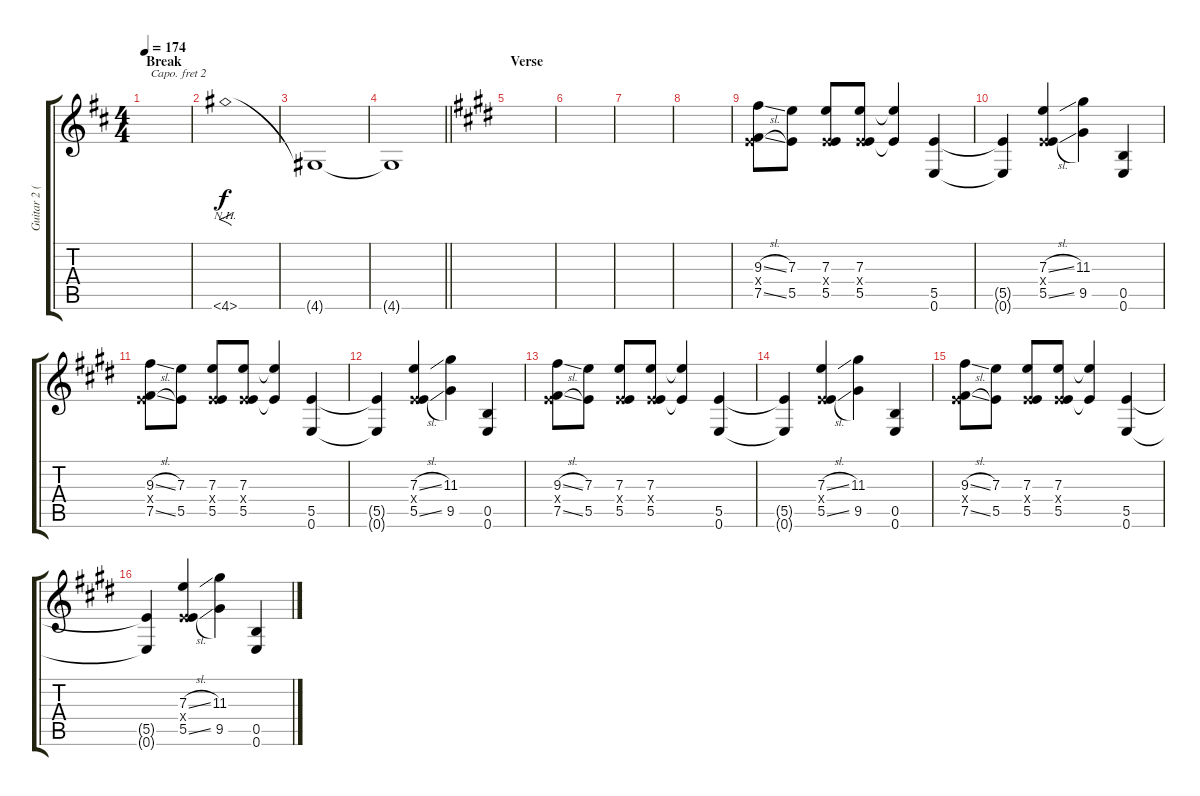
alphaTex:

\track ("Guitar 2 (Drop D, Capo 2)" "Guitar 2 (") {instrument distortionguitar}
\staff {score tabs}
\capo 2
\tuning (E4 B3 G3 D3 A2 D2) {hide}
\ts (4 4)
\section ("" "Break")
\tempo 174
\clef g2
\ks d
|
4.6{nh}.1{f dy f} |
4.6{t}.1 |
\barLineRight lightlight
4.6{t}.1 |
\section ("" "Verse")
\ks e
|
|
|
|
(9.3{sl} 0.4{x} 7.5{sl}).8 (7.3 5.5).8 (7.3 0.4{x} 5.5).8 (7.3 0.4{x} 5.5).8 (7.3{t} 5.5{t}).4 (5.5 0.6).4 |
(5.5{t} 0.6{t}).4 (7.3{sl} 0.4{x} 5.5{sl}).4 (11.3 9.5).4 (0.5 0.6).4 |
(9.3{sl} 0.4{x} 7.5{sl}).8 (7.3 5.5).8 (7.3 0.4{x} 5.5).8 (7.3 0.4{x} 5.5).8 (7.3{t} 5.5{t}).4 (5.5 0.6).4 |
(5.5{t} 0.6{t}).4 (7.3{sl} 0.4{x} 5.5{sl}).4 (11.3 9.5).4 (0.5 0.6).4 |
(9.3{sl} 0.4{x} 7.5{sl}).8 (7.3 5.5).8 (7.3 0.4{x} 5.5).8 (7.3 0.4{x} 5.5).8 (7.3{t} 5.5{t}).4 (5.5 0.6).4 |
(5.5{t} 0.6{t}).4 (7.3{sl} 0.4{x} 5.5{sl}).4 (11.3 9.5).4 (0.5 0.6).4 |
(9.3{sl} 0.4{x} 7.5{sl}).8 (7.3 5.5).8 (7.3 0.4{x} 5.5).8 (7.3 0.4{x} 5.5).8 (7.3{t} 5.5{t}).4 (5.5 0.6).4 |
(5.5{t} 0.6{t}).4 (7.3{sl} 0.4{x} 5.5{sl}).4 (11.3 9.5).4 (0.5 0.6).4
